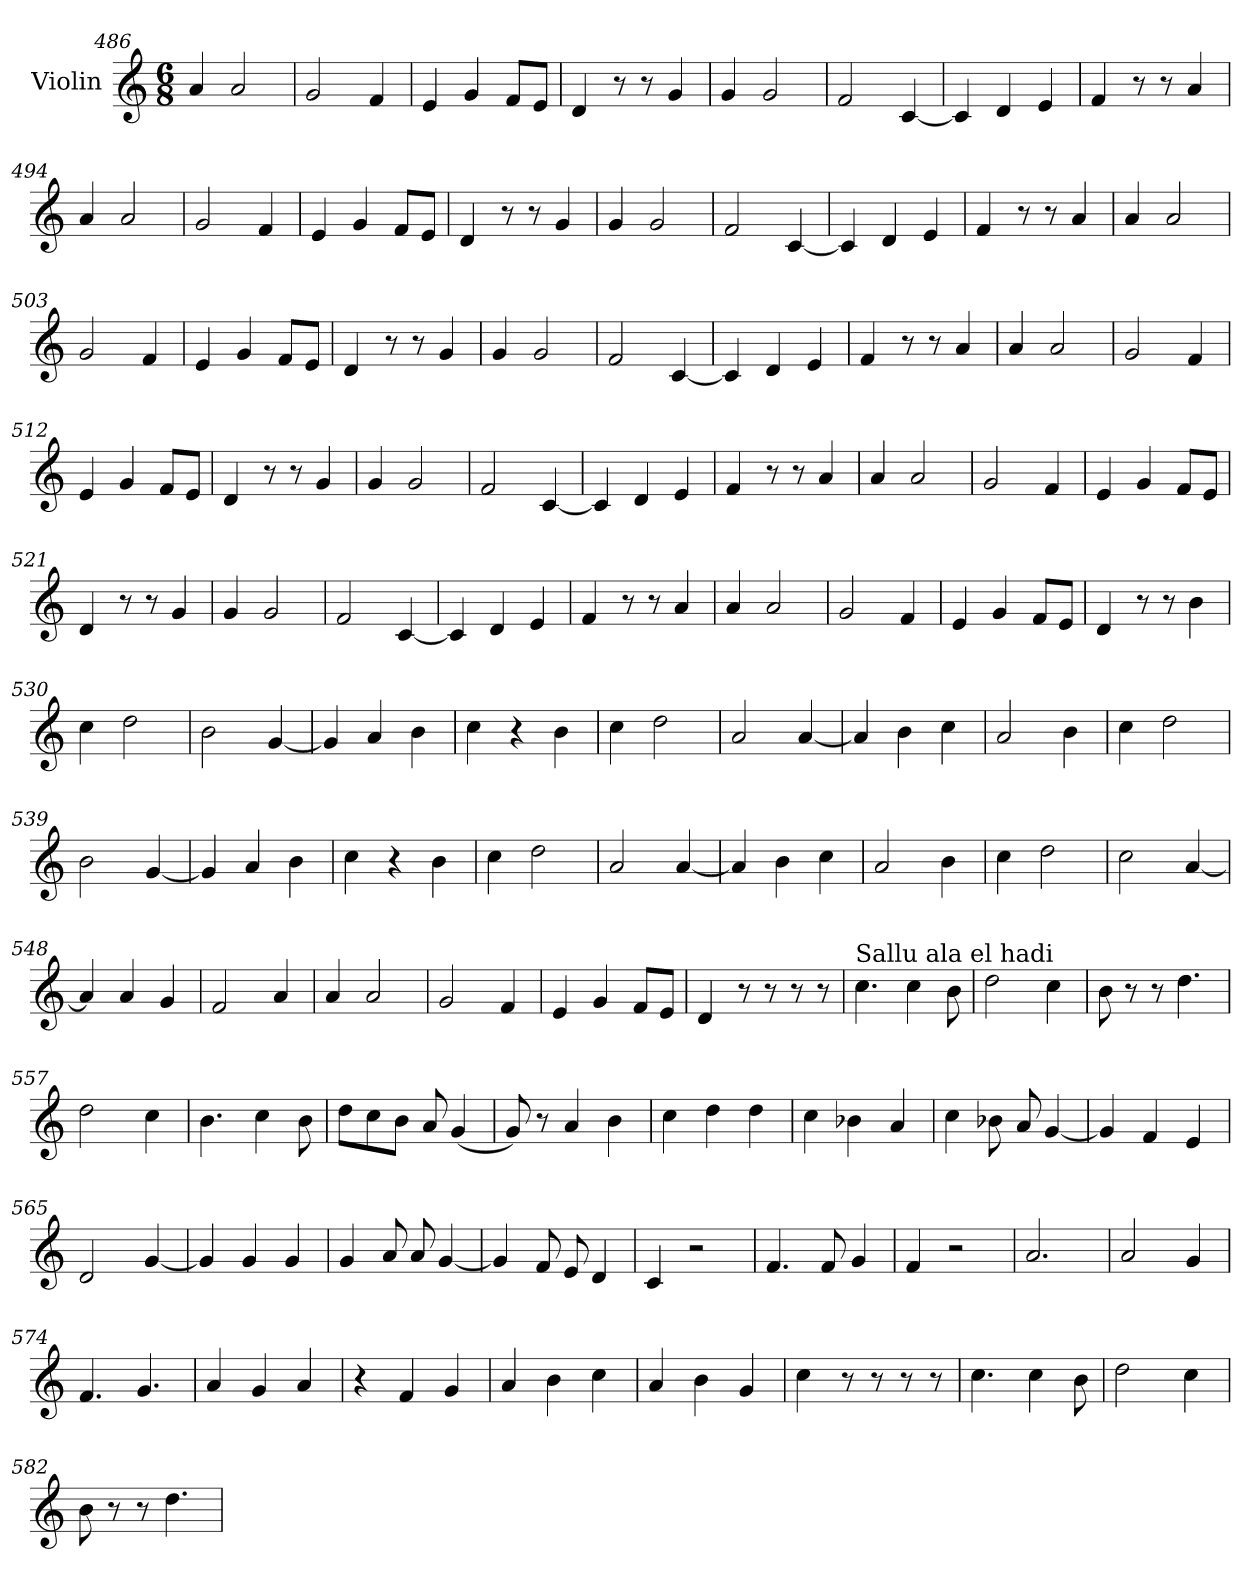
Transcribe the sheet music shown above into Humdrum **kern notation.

**kern
*part1
*staff1
*I"Violin
*clefG2
*k[]
*C:
*M6/8
=486
4a/
2a/
=487
2g/
4f/
=488
4e/
4g/
8f/L
8e/J
=489
4d/
8r
8r
4g/
!!LO:PB:g=z
=490
4g/
2g/
!!LO:PB:g=z
=491
2f/
[4c/
=492
4c/]
4d/
4e/
=493
4f/
8r
8r
4a/
=494
4a/
2a/
=495
2g/
4f/
=496
4e/
4g/
8f/L
8e/J
=497
4d/
8r
8r
4g/
!!LO:PB:g=z
=498
4g/
2g/
=499
2f/
[4c/
=500
4c/]
4d/
4e/
=501
4f/
8r
8r
4a/
=502
4a/
2a/
=503
2g/
4f/
=504
4e/
4g/
8f/L
8e/J
=505
4d/
8r
8r
4g/
!!LO:PB:g=z
=506
4g/
2g/
!!LO:PB:g=z
=507
2f/
[4c/
=508
4c/]
4d/
4e/
=509
4f/
8r
8r
4a/
=510
4a/
2a/
=511
2g/
4f/
=512
4e/
4g/
8f/L
8e/J
=513
4d/
8r
8r
4g/
!!LO:PB:g=z
=514
4g/
2g/
!!LO:PB:g=z
=515
2f/
[4c/
=516
4c/]
4d/
4e/
=517
4f/
8r
8r
4a/
=518
4a/
2a/
=519
2g/
4f/
=520
4e/
4g/
8f/L
8e/J
=521
4d/
8r
8r
4g/
!!LO:PB:g=z
=522
4g/
2g/
!!LO:PB:g=z
=523
2f/
[4c/
=524
4c/]
4d/
4e/
=525
4f/
8r
8r
4a/
=526
4a/
2a/
=527
2g/
4f/
=528
4e/
4g/
8f/L
8e/J
!!LO:PB:g=z
=529
4d/
8r
8r
4b\
!!LO:PB:g=z
=530
4cc\
2dd\
=531
2b\
[4g/
=532
4g/]
4a/
4b\
=533
4cc\
4r
4b\
=534
4cc\
2dd\
=535
2a/
[4a/
=536
4a/]
4b\
4cc\
!!LO:PB:g=z
=537
2a/
4b\
!!LO:PB:g=z
=538
4cc\
2dd\
=539
2b\
[4g/
=540
4g/]
4a/
4b\
=541
4cc\
4r
4b\
=542
4cc\
2dd\
=543
2a/
[4a/
=544
4a/]
4b\
4cc\
!!LO:PB:g=z
=545
2a/
4b\
!!LO:PB:g=z
=546
4cc\
2dd\
=547
2cc\
[4a/
=548
4a/]
4a/
4g/
=549
2f/
4a/
=550
4a/
2a/
=551
2g/
4f/
=552
4e/
4g/
8f/L
8e/J
!!LO:PB:g=z
=553
4d/
8r
8r
8r
8r
!!LO:PB:g=z
=554
!LO:TX:a:t=Sallu ala el hadi
4.cc\
4cc\
8b\
=555
2dd\
4cc\
=556
8b\
8r
8r
4.dd\
=557
2dd\
4cc\
=558
4.b\
4cc\
8b\
=559
8dd\L
8cc\
8b\J
8a/
(4g/
!!LO:PB:g=z
=560
8g/)
8r
4a/
4b\
=561
4cc\
4dd\
4dd\
=562
4cc\
4b-X\
4a/
=563
4cc\
8b-X\
8a/
[4g/
=564
4g/]
4f/
4e/
=565
2d/
[4g/
!!LO:PB:g=z
=566
4g/]
4g/
4g/
=567
4g/
8a/
8a/
[4g/
!!LO:PB:g=z
=568
4g/]
8f/
8e/
4d/
=569
4c/
2r
=570
4.f/
8f/
4g/
=571
4f/
2r
=572
2.a/
=573
2a/
4g/
!!LO:PB:g=z
=574
4.f/
4.g/
=575
4a/
4g/
4a/
!!LO:PB:g=z
=576
4r
4f/
4g/
=577
4a/
4b\
4cc\
=578
4a/
4b\
4g/
=579
4cc\
8r
8r
8r
8r
=580
4.cc\
4cc\
8b\
!!LO:PB:g=z
=581
2dd\
4cc\
=582
8b\
8r
8r
4.dd\
=
*-
